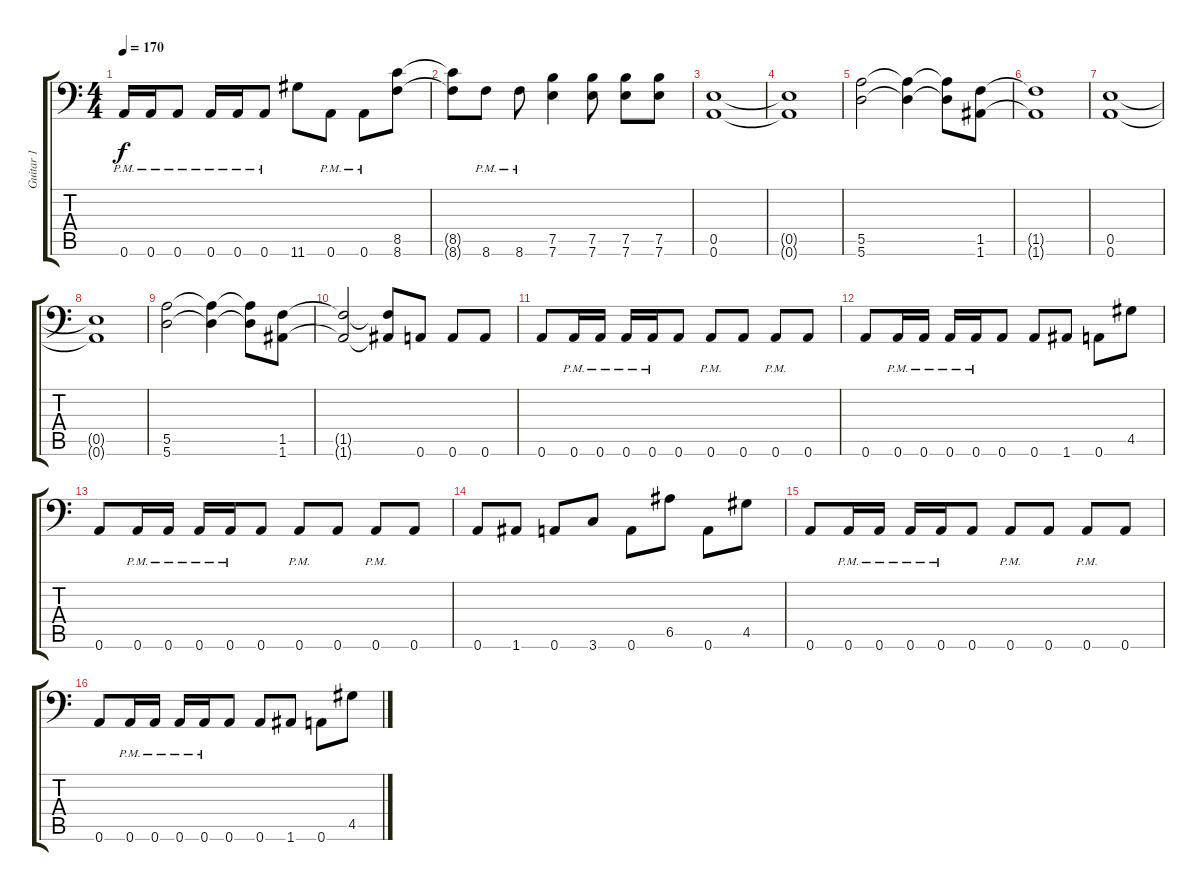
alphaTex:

\track ("Guitar 1" "Guitar 1") {instrument distortionguitar}
\staff {score tabs}
\tuning (B3 Gb3 D3 A2 E2 A1) {hide}
\ts (4 4)
\tempo 170
\clef f4
\ks c
0.6{pm}.16{dy f} 0.6{pm}.16 0.6{pm}.8 0.6{pm}.16 0.6{pm}.16 0.6{pm}.8 11.6.8 0.6{pm}.8 0.6{pm}.8 (8.5 8.6).8 |
(8.5{t} 8.6{t}).8 8.6{pm}.8 8.6{pm}.8 (7.5 7.6).4 (7.5 7.6).8 (7.5 7.6).8 (7.5 7.6).8 |
(0.5 0.6).1 |
(0.5{t} 0.6{t}).1 |
(5.5 5.6).2 (5.5{t} 5.6{t}).4 (5.5{t} 5.6{t}).8 (1.5 1.6).8 |
(1.5{t} 1.6{t}).1 |
(0.5 0.6).1 |
(0.5{t} 0.6{t}).1 |
(5.5 5.6).2 (5.5{t} 5.6{t}).4 (5.5{t} 5.6{t}).8 (1.5 1.6).8 |
(1.5{t} 1.6{t}).2 (1.5{t} 1.6{t}).8 0.6.8 0.6.8 0.6.8 |
0.6.8 0.6{pm}.16 0.6{pm}.16 0.6{pm}.16 0.6{pm}.16 0.6.8 0.6{pm}.8 0.6.8 0.6{pm}.8 0.6.8 |
0.6.8 0.6{pm}.16 0.6{pm}.16 0.6{pm}.16 0.6{pm}.16 0.6.8 0.6.8 1.6.8 0.6.8 4.5.8 |
0.6.8 0.6{pm}.16 0.6{pm}.16 0.6{pm}.16 0.6{pm}.16 0.6.8 0.6{pm}.8 0.6.8 0.6{pm}.8 0.6.8 |
0.6.8 1.6.8 0.6.8 3.6.8 0.6.8 6.5.8 0.6.8 4.5.8 |
0.6.8 0.6{pm}.16 0.6{pm}.16 0.6{pm}.16 0.6{pm}.16 0.6.8 0.6{pm}.8 0.6.8 0.6{pm}.8 0.6.8 |
0.6.8 0.6{pm}.16 0.6{pm}.16 0.6{pm}.16 0.6{pm}.16 0.6.8 0.6.8 1.6.8 0.6.8 4.5.8
